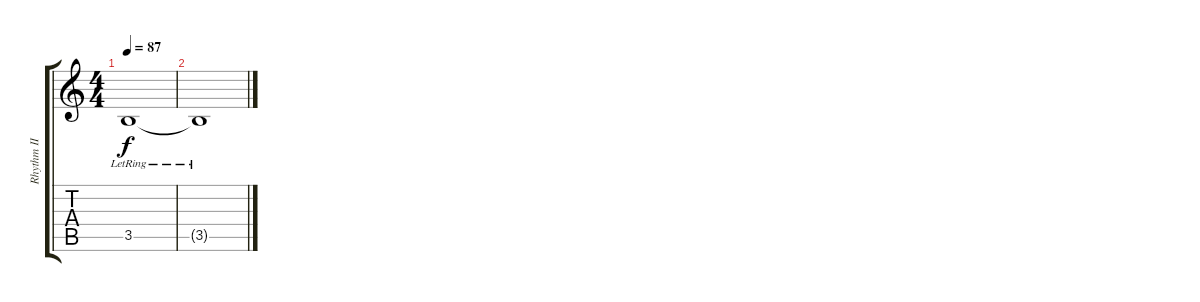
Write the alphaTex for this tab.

\track ("Rhythm II - Kurt Cobain" "Rhythm II ") {instrument distortionguitar}
\staff {score tabs}
\tuning (Eb4 Bb3 Gb3 Db3 Ab2 Db2) {hide}
\ts (4 4)
\tempo 87
\clef g2
\ks c
3.5{lr t}.1{dy f} |
3.5{lr t}.1
